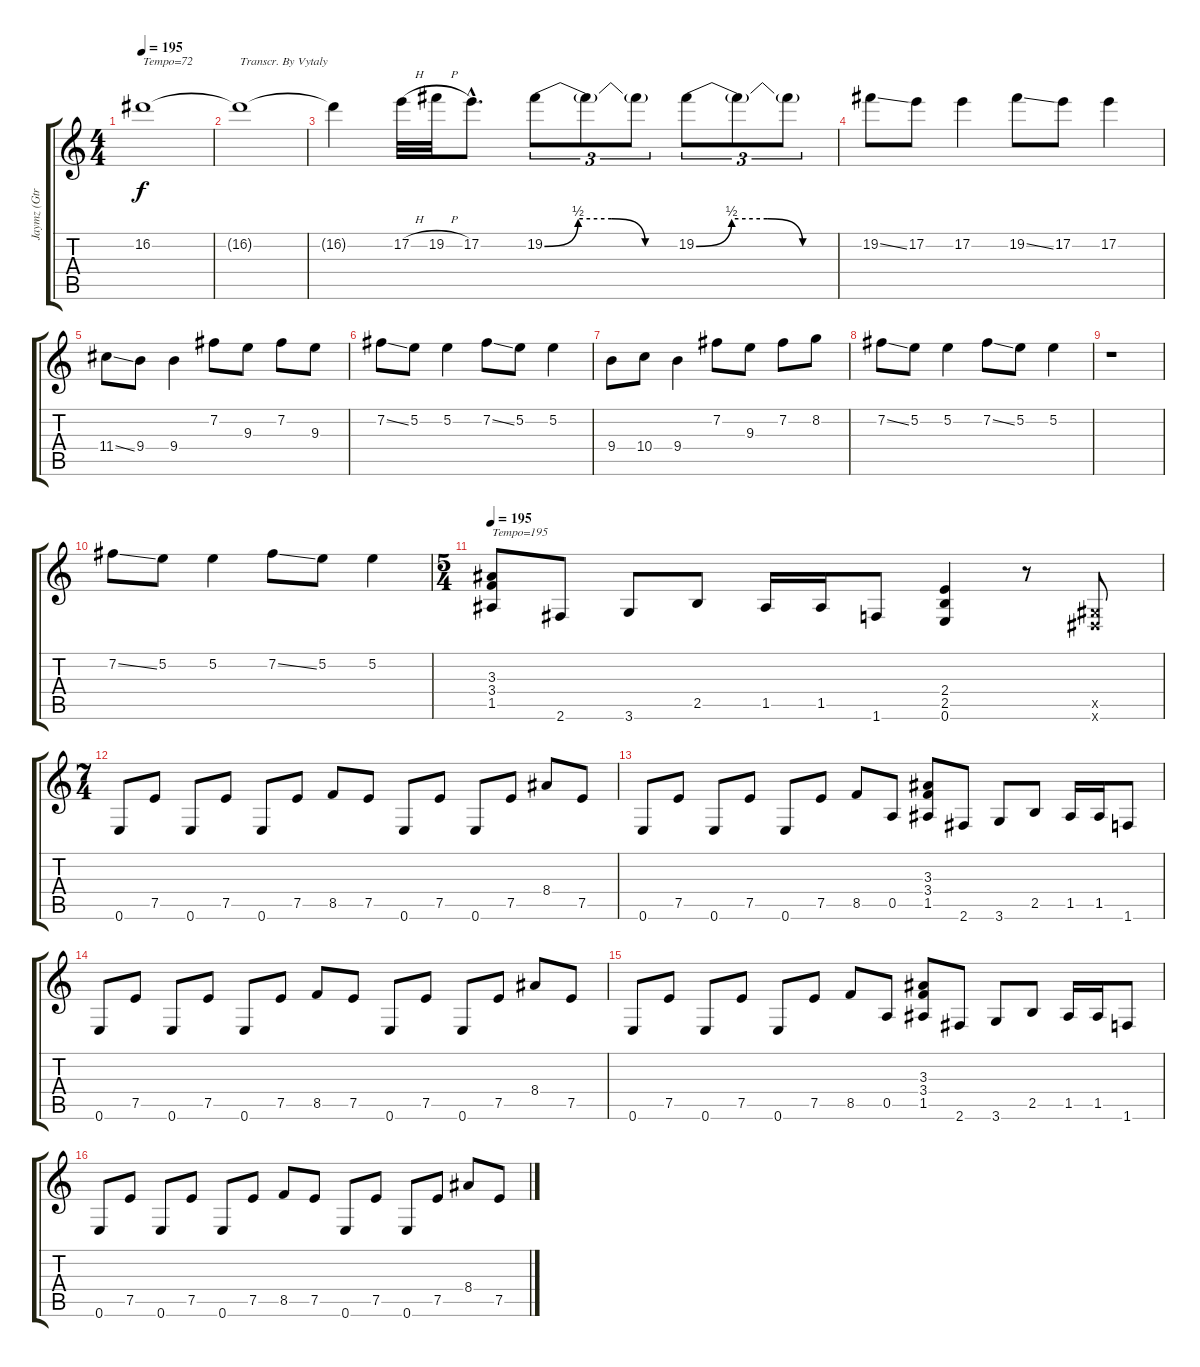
\track ("Jaymz (Gtr 1)" "Jaymz (Gtr") {instrument distortionguitar}
\staff {score tabs}
\tuning (E4 B3 G3 D3 A2 E2) {hide}
\ts (4 4)
\tempo 195
\tempo 72
\tempo 195
\clef g2
\ks c
16.2.1{txt "Tempo=72" dy f volume 7 instrument distortionguitar} |
16.2{t}.1{txt "Transcr. By Vytaly" volume 8} |
16.2{t}.4{volume 9} 17.2{h}.32 19.2{h}.32 17.2{hac}.8{d} 19.2{be (custom 0 0 15 2 30 2 45 0 60 0)}.8{tu (3 2)} 19.2{t}.8{tu (3 2)} 19.2{t}.8{tu (3 2)} 19.2{be (custom 0 0 15 2 30 2 45 0 60 0)}.8{tu (3 2)} 19.2{t}.8{tu (3 2)} 19.2{t}.8{tu (3 2)} |
19.2{ss}.8{volume 10} 17.2.8 17.2.4 19.2{ss}.8 17.2.8 17.2.4 |
11.4{ss}.8{volume 11} 9.4.8 9.4.4 7.2.8 9.3.8 7.2.8 9.3.8 |
7.2{ss}.8{volume 12} 5.2.8 5.2.4 7.2{ss}.8 5.2.8 5.2.4 |
9.4.8{volume 13} 10.4.8 9.4.4 7.2.8 9.3.8 7.2.8 8.2.8 |
7.2{ss}.8{volume 14} 5.2.8 5.2.4 7.2{ss}.8 5.2.8 5.2.4 |
r.1 |
7.2{ss}.8{volume 15} 5.2.8 5.2.4 7.2{ss}.8 5.2.8 5.2.4 |
\ts (5 4)
\tempo 195
(3.3 3.4 1.5).8{txt "Tempo=195" volume 16} 2.6.8 3.6.8 2.5.8 1.5.16 1.5.16 1.6.8 (2.4 2.5 0.6).4 r.8 (-1.5{x} -1.6{x}).8 |
\ts (7 4)
0.6.8 7.5.8 0.6.8 7.5.8 0.6.8 7.5.8 8.5.8 7.5.8 0.6.8 7.5.8 0.6.8 7.5.8 8.4.8 7.5.8 |
0.6.8 7.5.8 0.6.8 7.5.8 0.6.8 7.5.8 8.5.8 0.5.8 (3.3 3.4 1.5).8 2.6.8 3.6.8 2.5.8 1.5.16 1.5.16 1.6.8 |
0.6.8 7.5.8 0.6.8 7.5.8 0.6.8 7.5.8 8.5.8 7.5.8 0.6.8 7.5.8 0.6.8 7.5.8 8.4.8 7.5.8 |
0.6.8 7.5.8 0.6.8 7.5.8 0.6.8 7.5.8 8.5.8 0.5.8 (3.3 3.4 1.5).8 2.6.8 3.6.8 2.5.8 1.5.16 1.5.16 1.6.8 |
0.6.8 7.5.8 0.6.8 7.5.8 0.6.8 7.5.8 8.5.8 7.5.8 0.6.8 7.5.8 0.6.8 7.5.8 8.4.8 7.5.8
